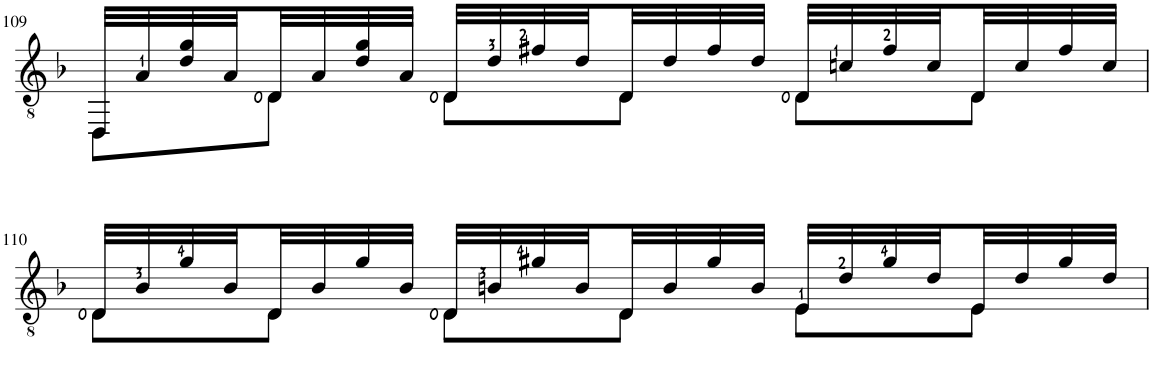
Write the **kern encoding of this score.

**kern
*part1
*staff1
*I"6ta en Re
!!LO:PB:g=z
*clefGv2
*k[b-]
*M3/4
=109
*^
32DD/LLL	8DD\L
32A/	.
32d/ 32g/	.
32A/	.
32D/	8D\J
32A/	.
32d/ 32g/	.
32A/JJJ	.
32D/LLL	8D\L
32d/	.
32f#X/	.
32d/	.
32D/	8D\J
32d/	.
32f#/	.
32d/JJJ	.
32D/LLL	8D\L
32cn/	.
32f#/	.
32c/	.
32D/	8D\J
32c/	.
32f#/	.
32c/JJJ	.
!!LO:LB:g=z	!!
=110	=110
32D/LLL	8D\L
32B-/	.
32g/	.
32B-/	.
32D/	8D\J
32B-/	.
32g/	.
32B-/JJJ	.
32D/LLL	8D\L
32Bn/	.
32g#X/	.
32B/	.
32D/	8D\J
32B/	.
32g#/	.
32B/JJJ	.
32E/LLL	8E\L
32d/	.
32g#/	.
32d/	.
32E/	8E\J
32d/	.
32g#/	.
32d/JJJ	.
*v	*v
=
*-
